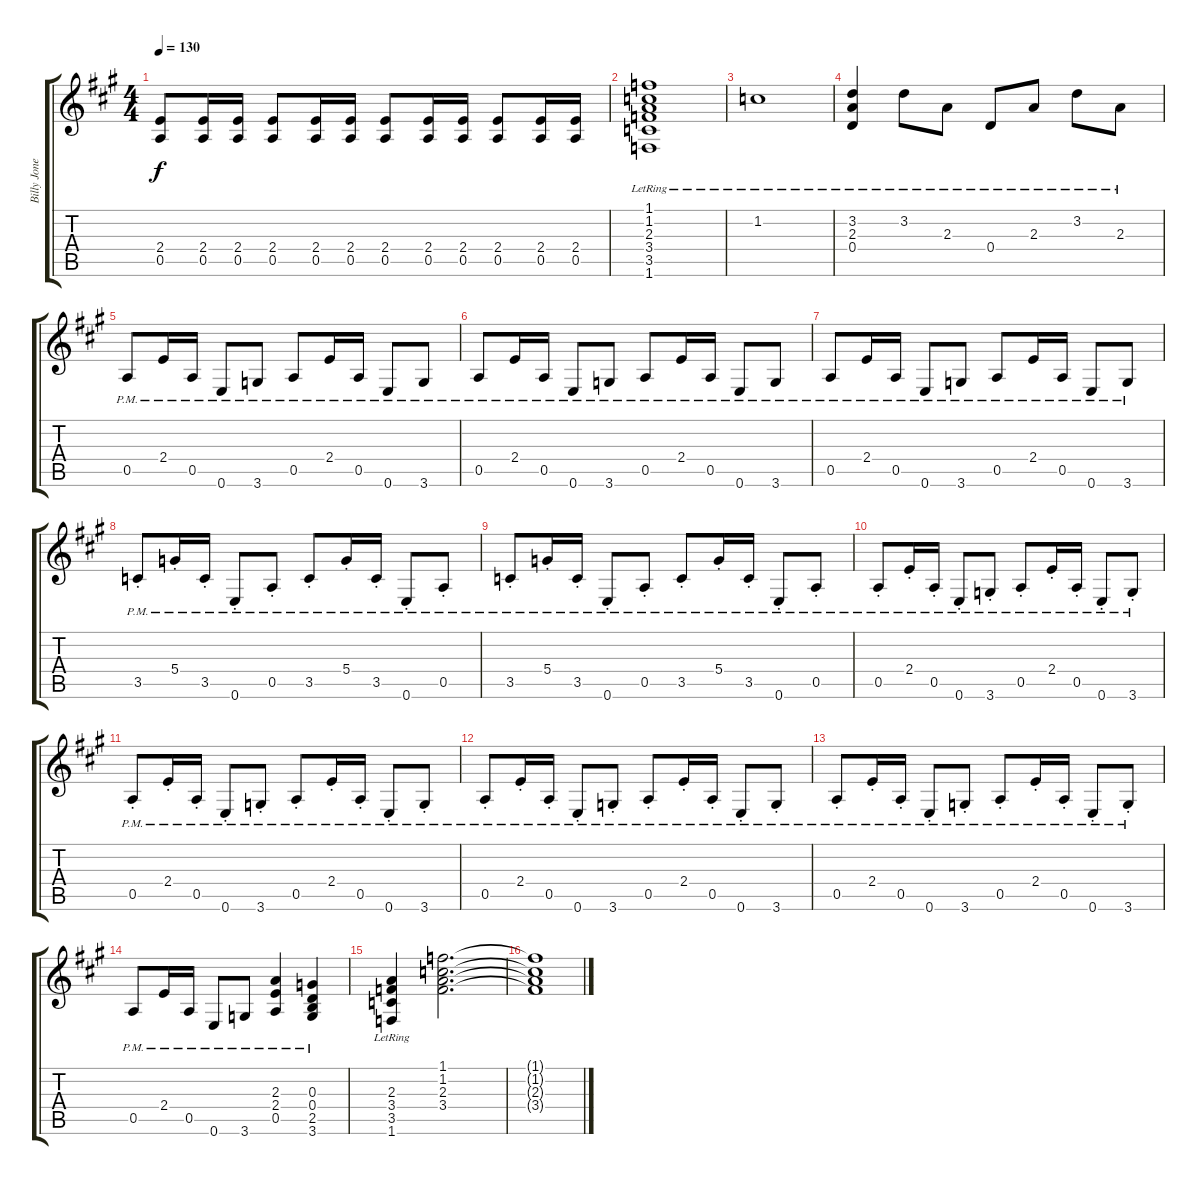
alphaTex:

\track ("Billy Jones Guitar" "Billy Jone") {instrument electricguitarclean}
\staff {score tabs}
\tuning (E4 B3 G3 D3 A2 E2) {hide}
\ts (4 4)
\tempo 130
\clef g2
\ks f#minor
(2.4 0.5).8{dy f} (2.4 0.5).16 (2.4 0.5).16 (2.4 0.5).8 (2.4 0.5).16 (2.4 0.5).16 (2.4 0.5).8 (2.4 0.5).16 (2.4 0.5).16 (2.4 0.5).8 (2.4 0.5).16 (2.4 0.5).16 |
(1.1{lr} 1.2{lr} 2.3{lr} 3.4{lr} 3.5{lr} 1.6{lr}).1{volume 11 balance 0 instrument overdrivenguitar} |
1.2{lr}.1 |
(3.2{lr} 2.3{lr} 0.4{lr}).4 3.2{lr}.8 2.3{lr}.8 0.4{lr}.8 2.3{lr}.8 3.2{lr}.8 2.3{lr}.8 |
0.5{pm}.8{volume 14 balance 16 instrument electricguitarmuted} 2.4{pm}.16 0.5{pm}.16 0.6{pm}.8 3.6{pm}.8 0.5{pm}.8 2.4{pm}.16 0.5{pm}.16 0.6{pm}.8 3.6{pm}.8 |
0.5{pm}.8 2.4{pm}.16 0.5{pm}.16 0.6{pm}.8 3.6{pm}.8 0.5{pm}.8 2.4{pm}.16 0.5{pm}.16 0.6{pm}.8 3.6{pm}.8 |
0.5{pm}.8{volume 16 balance 8} 2.4{pm}.16 0.5{pm}.16 0.6{pm}.8 3.6{pm}.8 0.5{pm}.8 2.4{pm}.16 0.5{pm}.16 0.6{pm}.8 3.6{pm}.8 |
3.5{pm st}.8{instrument electricguitarclean} 5.4{pm st}.16 3.5{pm st}.16 0.6{pm st}.8 0.5{pm st}.8 3.5{pm st}.8 5.4{pm st}.16 3.5{pm st}.16 0.6{pm st}.8 0.5{pm st}.8 |
3.5{pm st}.8 5.4{pm st}.16 3.5{pm st}.16 0.6{pm st}.8 0.5{pm st}.8 3.5{pm st}.8 5.4{pm st}.16 3.5{pm st}.16 0.6{pm st}.8 0.5{pm st}.8 |
0.5{pm st}.8 2.4{pm st}.16 0.5{pm st}.16 0.6{pm st}.8 3.6{pm st}.8 0.5{pm st}.8 2.4{pm st}.16 0.5{pm st}.16 0.6{pm st}.8 3.6{pm st}.8 |
0.5{pm st}.8 2.4{pm st}.16 0.5{pm st}.16 0.6{pm st}.8 3.6{pm st}.8 0.5{pm st}.8 2.4{pm st}.16 0.5{pm st}.16 0.6{pm st}.8 3.6{pm st}.8 |
0.5{pm st}.8 2.4{pm st}.16 0.5{pm st}.16 0.6{pm st}.8 3.6{pm st}.8 0.5{pm st}.8 2.4{pm st}.16 0.5{pm st}.16 0.6{pm st}.8 3.6{pm st}.8 |
0.5{pm st}.8 2.4{pm st}.16 0.5{pm st}.16 0.6{pm st}.8 3.6{pm st}.8 0.5{pm st}.8 2.4{pm st}.16 0.5{pm st}.16 0.6{pm st}.8 3.6{pm st}.8 |
0.5{pm}.8 2.4{pm}.16 0.5{pm}.16 0.6{pm}.8 3.6{pm}.8 (2.3 2.4 0.5{pm}).4{volume 10 instrument overdrivenguitar} (0.3 0.4 2.5 3.6{pm}).4 |
(2.3 3.4 3.5 1.6{lr}).4 (1.1 1.2 2.3 3.4).2{d} |
(1.1{t} 1.2{t} 2.3{t} 3.4{t}).1
